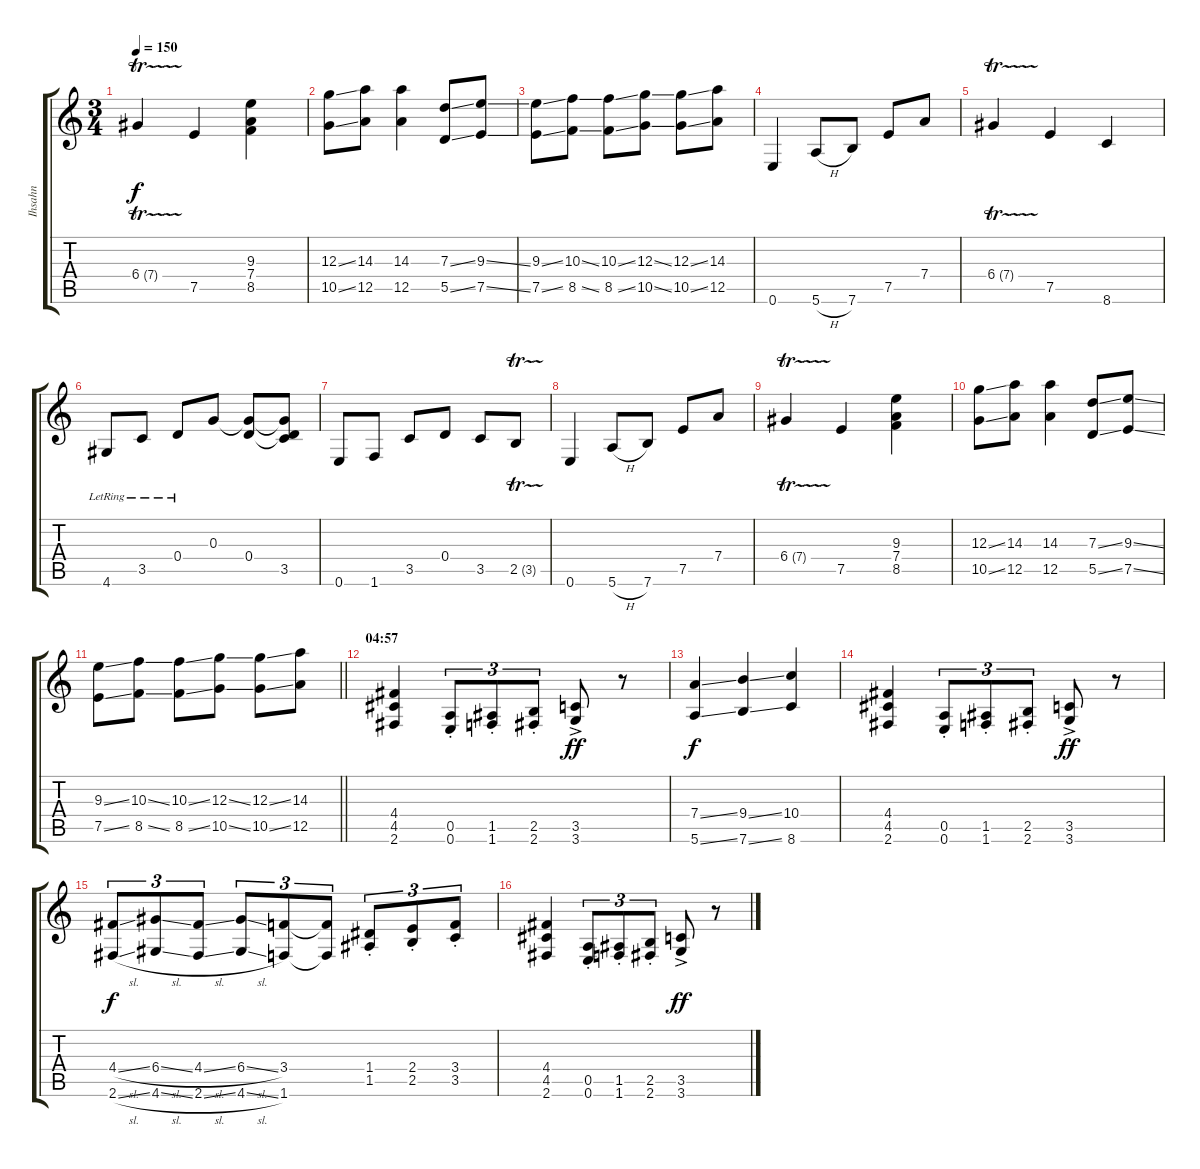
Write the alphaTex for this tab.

\track ("Ihsahn" "Ihsahn") {instrument overdrivenguitar}
\staff {score tabs}
\tuning (E4 B3 G3 D3 A2 E2) {hide}
\ts (3 4)
\tempo 150
\clef g2
\ks c
6.4{tr (7 16)}.4{dy f} 7.5.4 (9.3 7.4 8.5).4 |
(12.3{ss} 10.5{ss}).8 (14.3 12.5).8 (14.3 12.5).4 (7.3{ss} 5.5{ss}).8 (9.3{ss} 7.5{ss}).8 |
(9.3{ss} 7.5{ss}).8 (10.3{ss} 8.5{ss}).8 (10.3{ss} 8.5{ss}).8 (12.3{ss} 10.5{ss}).8 (12.3{ss} 10.5{ss}).8 (14.3 12.5).8 |
0.6.4 5.6{h}.8 7.6.8 7.5.8 7.4.8 |
6.4{tr (7 16)}.4 7.5.4 8.6.4 |
4.6{lr}.8 3.5{lr}.8 0.4{lr}.8 0.3.8 (0.3{t} 0.4).8 (0.3{t} 0.4{t} 3.5).8 |
0.6.8 1.6.8 3.5.8 0.4.8 3.5.8 2.5{tr (3 16)}.8 |
0.6.4 5.6{h}.8 7.6.8 7.5.8 7.4.8 |
6.4{tr (7 16)}.4 7.5.4 (9.3 7.4 8.5).4 |
(12.3{ss} 10.5{ss}).8 (14.3 12.5).8 (14.3 12.5).4 (7.3{ss} 5.5{ss}).8 (9.3{ss} 7.5{ss}).8 |
\barLineRight lightlight
(9.3{ss} 7.5{ss}).8 (10.3{ss} 8.5{ss}).8 (10.3{ss} 8.5{ss}).8 (12.3{ss} 10.5{ss}).8 (12.3{ss} 10.5{ss}).8 (14.3 12.5).8 |
\section ("" "04:57")
(4.4 4.5 2.6).4 (0.5{st} 0.6{st}).8{tu (3 2)} (1.5{st} 1.6{st}).8{tu (3 2)} (2.5{st} 2.6{st}).8{tu (3 2)} (3.5{ac} 3.6{ac}).8{dy ff} r.8 |
(7.4{ss} 5.6{ss}).4{dy f} (9.4{ss} 7.6{ss}).4 (10.4 8.6).4 |
(4.4 4.5 2.6).4 (0.5{st} 0.6{st}).8{tu (3 2)} (1.5{st} 1.6{st}).8{tu (3 2)} (2.5{st} 2.6{st}).8{tu (3 2)} (3.5{ac} 3.6{ac}).8{dy ff} r.8 |
(4.4{sl} 2.6{sl}).8{tu (3 2) dy f} (6.4{sl} 4.6{sl}).8{tu (3 2)} (4.4{sl} 2.6{sl}).8{tu (3 2)} (6.4{sl} 4.6{sl}).8{tu (3 2)} (3.4 1.6).8{tu (3 2)} (3.4{t} 1.6{t}).8{tu (3 2)} (1.4{st} 1.5{st}).8{tu (3 2)} (2.4{st} 2.5{st}).8{tu (3 2)} (3.4{st} 3.5{st}).8{tu (3 2)} |
(4.4 4.5 2.6).4 (0.5{st} 0.6{st}).8{tu (3 2)} (1.5{st} 1.6{st}).8{tu (3 2)} (2.5{st} 2.6{st}).8{tu (3 2)} (3.5{ac} 3.6{ac}).8{dy ff} r.8
